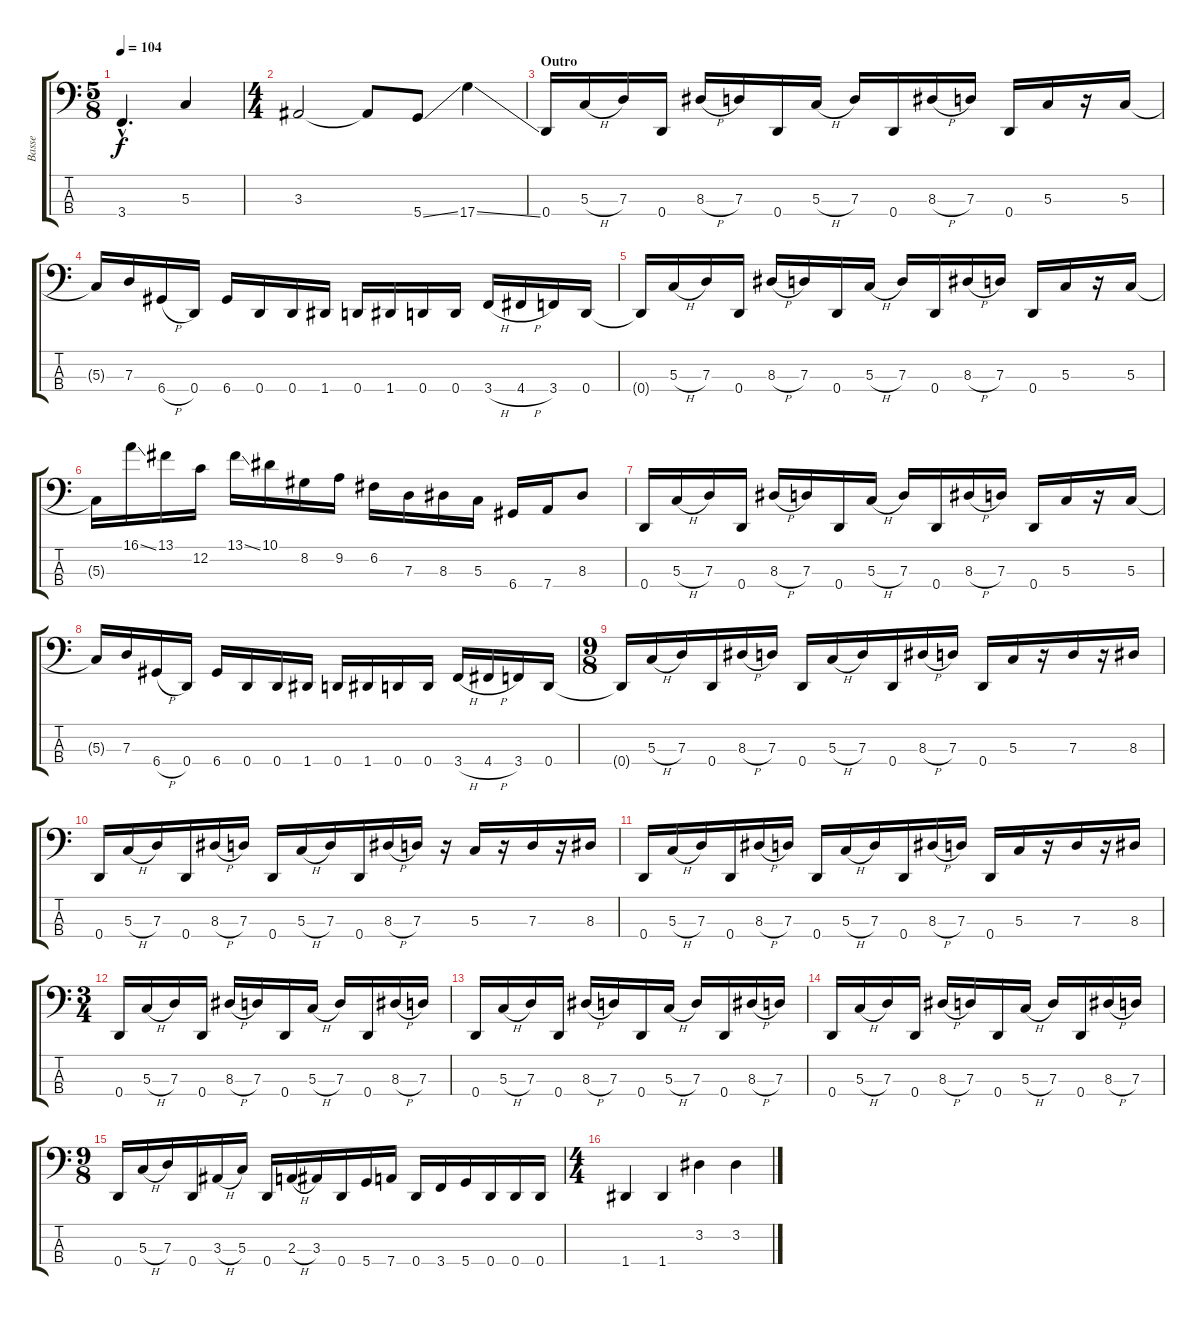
\track ("Basse" "Basse") {instrument electricbassfinger}
\staff {score tabs}
\tuning (F2 C2 G1 D1) {hide}
\ts (5 8)
\tempo 104
\clef f4
\ks c
3.4{hac}.4{d dy f} 5.3.4 |
\ts (4 4)
3.3.2 3.3{t}.8 5.4{ss}.8 17.4{ss}.4 |
\section ("" "Outro")
0.4.16 5.3{h}.16 7.3.16 0.4.16 8.3{h}.16 7.3.16 0.4.16 5.3{h}.16 7.3.16 0.4.16 8.3{h}.16 7.3.16 0.4.16 5.3.16 r.16 5.3.16 |
5.3{t}.16 7.3.16 6.4{h}.16 0.4.16 6.4.16 0.4.16 0.4.16 1.4.16 0.4.16 1.4.16 0.4.16 0.4.16 3.4{h}.16 4.4{h}.16 3.4.16 0.4.16 |
0.4{t}.16 5.3{h}.16 7.3.16 0.4.16 8.3{h}.16 7.3.16 0.4.16 5.3{h}.16 7.3.16 0.4.16 8.3{h}.16 7.3.16 0.4.16 5.3.16 r.16 5.3.16 |
5.3{t}.16 16.1{ss}.16 13.1.16 12.2.16 13.1{ss}.16 10.1.16 8.2.16 9.2.16 6.2.16 7.3.16 8.3.16 5.3.16 6.4.16 7.4.16 8.3.8 |
0.4.16 5.3{h}.16 7.3.16 0.4.16 8.3{h}.16 7.3.16 0.4.16 5.3{h}.16 7.3.16 0.4.16 8.3{h}.16 7.3.16 0.4.16 5.3.16 r.16 5.3.16 |
5.3{t}.16 7.3.16 6.4{h}.16 0.4.16 6.4.16 0.4.16 0.4.16 1.4.16 0.4.16 1.4.16 0.4.16 0.4.16 3.4{h}.16 4.4{h}.16 3.4.16 0.4.16 |
\ts (9 8)
0.4{t}.16 5.3{h}.16 7.3.16 0.4.16 8.3{h}.16 7.3.16 0.4.16 5.3{h}.16 7.3.16 0.4.16 8.3{h}.16 7.3.16 0.4.16 5.3.16 r.16 7.3.16 r.16 8.3.16 |
0.4.16 5.3{h}.16 7.3.16 0.4.16 8.3{h}.16 7.3.16 0.4.16 5.3{h}.16 7.3.16 0.4.16 8.3{h}.16 7.3.16 r.16 5.3.16 r.16 7.3.16 r.16 8.3.16 |
0.4.16 5.3{h}.16 7.3.16 0.4.16 8.3{h}.16 7.3.16 0.4.16 5.3{h}.16 7.3.16 0.4.16 8.3{h}.16 7.3.16 0.4.16 5.3.16 r.16 7.3.16 r.16 8.3.16 |
\ts (3 4)
0.4.16 5.3{h}.16 7.3.16 0.4.16 8.3{h}.16 7.3.16 0.4.16 5.3{h}.16 7.3.16 0.4.16 8.3{h}.16 7.3.16 |
0.4.16 5.3{h}.16 7.3.16 0.4.16 8.3{h}.16 7.3.16 0.4.16 5.3{h}.16 7.3.16 0.4.16 8.3{h}.16 7.3.16 |
0.4.16 5.3{h}.16 7.3.16 0.4.16 8.3{h}.16 7.3.16 0.4.16 5.3{h}.16 7.3.16 0.4.16 8.3{h}.16 7.3.16 |
\ts (9 8)
0.4.16 5.3{h}.16 7.3.16 0.4.16 3.3{h}.16 5.3.16 0.4.16 2.3{h}.16 3.3.16 0.4.16 5.4.16 7.4.16 0.4.16 3.4.16 5.4.16 0.4.16 0.4.16 0.4.16 |
\ts (4 4)
1.4.4 1.4.4 3.2.4 3.2.4
